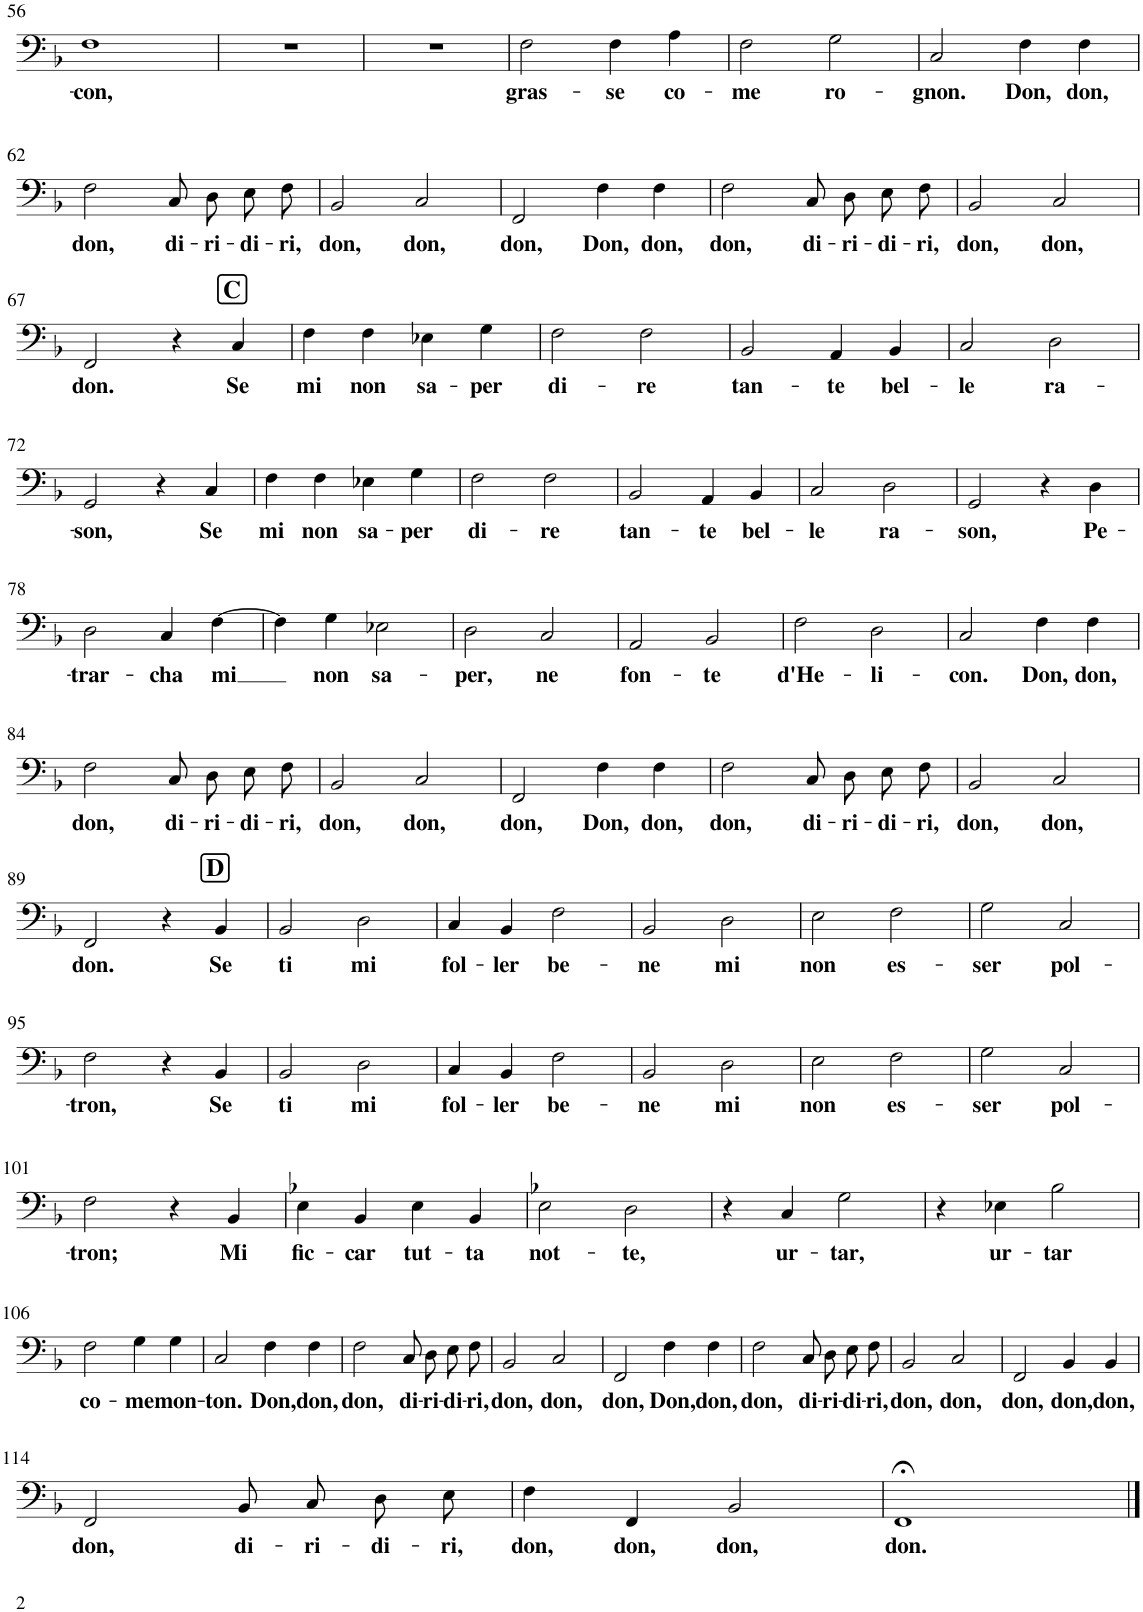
**kern	**text
*part1	*part1
*staff1	*staff1
*I"Basso	*
!!LO:PB:g=z
*clefF4	*
*k[b-]	*
*M1/4	*
=56	=56
!	!LO:LY:b
[4F	-con,
=57	=57
4r	.
4F_	.
=58	=58
4r	.
4F_	.
=59	=59
!	!LO:LY:b
[4F\	gras-
4F]	.
!	!LO:LY:b
4F\	-se
!	!LO:LY:b
4A\	co-
=60	=60
!	!LO:LY:b
[4F\	-me
4F\]	.
!	!LO:LY:b
2G\	ro-
=61	=61
!	!LO:LY:b
[4C/	-gnon.
4F\]	.
!	!LO:LY:b
4F\	Don,
!	!LO:LY:b
4F\	don,
!!LO:LB:g=z
=62	=62
!	!LO:LY:b
[4F\	don,
4C/]	.
!	!LO:LY:b
8C/	di-
!	!LO:LY:b
8D\	-ri-
!	!LO:LY:b
8E\	-di-
!	!LO:LY:b
8F\	-ri,
=63	=63
!	!LO:LY:b
[4BB-/	don,
4F\]	.
!	!LO:LY:b
2C/	don,
=64	=64
!	!LO:LY:b
[4FF/	don,
4BB-/]	.
!	!LO:LY:b
4F\	Don,
!	!LO:LY:b
4F\	don,
=65	=65
!	!LO:LY:b
[4F\	don,
4FF/]	.
!	!LO:LY:b
8C/	di-
!	!LO:LY:b
8D\	-ri-
!	!LO:LY:b
8E\	-di-
!	!LO:LY:b
8F\	-ri,
=66	=66
!	!LO:LY:b
[4BB-/	don,
4F\]	.
!	!LO:LY:b
2C/	don,
!!LO:LB:g=z
!!LO:REH:place=s1:a:B:cj:fs=14:t=C:qo=3
=67	=67
!	!LO:LY:b
[4FF/	don.
4BB-/]	.
4r	.
!	!LO:LY:b
4C/	Se
=68	=68
!	!LO:LY:b
4F\	mi
4FF/]	.
!	!LO:LY:b
4F\	non
!	!LO:LY:b
4E-X\	sa-
!	!LO:LY:b
4G\	-per
=69	=69
!	!LO:LY:b
[4F\	di-
4ryy	.
!	!LO:LY:b
2F\	-re
=70	=70
!	!LO:LY:b
[4BB-/	tan-
4F\]	.
!	!LO:LY:b
4AA/	-te
!	!LO:LY:b
4BB-/	bel-
=71	=71
!	!LO:LY:b
[4C/	-le
4BB-/]	.
!	!LO:LY:b
2D\	ra-
!!LO:LB:g=z
=72	=72
!	!LO:LY:b
[4GG/	-son,
4C/]	.
4r	.
!	!LO:LY:b
4C/	Se
=73	=73
!	!LO:LY:b
4F\	mi
4GG/]	.
!	!LO:LY:b
4F\	non
!	!LO:LY:b
4E-X\	sa-
!	!LO:LY:b
4G\	-per
=74	=74
!	!LO:LY:b
[4F\	di-
4ryy	.
!	!LO:LY:b
2F\	-re
=75	=75
!	!LO:LY:b
[4BB-/	tan-
4F\]	.
!	!LO:LY:b
4AA/	-te
!	!LO:LY:b
4BB-/	bel-
=76	=76
!	!LO:LY:b
[4C/	-le
4BB-/]	.
!	!LO:LY:b
2D\	ra-
=77	=77
!	!LO:LY:b
[4GG/	-son,
4C/]	.
4r	.
!	!LO:LY:b
4D\	Pe-
!!LO:LB:g=z
=78	=78
!	!LO:LY:b
[4D\	-trar-
4GG/]	.
!	!LO:LY:b
4C/	-cha
!	!LO:LY:b
[4F\	mi
=79	=79
4F\]	.
4D\]	.
!	!LO:LY:b
4G\	non
!	!LO:LY:b
2E-X\	sa-
=80	=80
!	!LO:LY:b
[4D\	-per,
4ryy	.
!	!LO:LY:b
2C/	ne
=81	=81
!	!LO:LY:b
[4AA/	fon-
4D\]	.
!	!LO:LY:b
2BB-/	-te
=82	=82
!	!LO:LY:b
[4F\	d'He-
4AA/]	.
!	!LO:LY:b
2D\	-li-
=83	=83
!	!LO:LY:b
[4C/	-con.
4F\]	.
!	!LO:LY:b
4F\	Don,
!	!LO:LY:b
4F\	don,
!!LO:LB:g=z
=84	=84
!	!LO:LY:b
[4F\	don,
4C/]	.
!	!LO:LY:b
8C/	di-
!	!LO:LY:b
8D\	-ri-
!	!LO:LY:b
8E\	-di-
!	!LO:LY:b
8F\	-ri,
=85	=85
!	!LO:LY:b
[4BB-/	don,
4F\]	.
!	!LO:LY:b
2C/	don,
=86	=86
!	!LO:LY:b
[4FF/	don,
4BB-/]	.
!	!LO:LY:b
4F\	Don,
!	!LO:LY:b
4F\	don,
=87	=87
!	!LO:LY:b
[4F\	don,
4FF/]	.
!	!LO:LY:b
8C/	di-
!	!LO:LY:b
8D\	-ri-
!	!LO:LY:b
8E\	-di-
!	!LO:LY:b
8F\	-ri,
=88	=88
!	!LO:LY:b
[4BB-/	don,
4F\]	.
!	!LO:LY:b
2C/	don,
!!LO:LB:g=z
!!LO:REH:place=s1:a:B:cj:fs=14:t=D:qo=3
=89	=89
!	!LO:LY:b
[4FF/	don.
4BB-/]	.
4r	.
!	!LO:LY:b
4BB-/	Se
=90	=90
!	!LO:LY:b
[4BB-/	ti
4FF/]	.
!	!LO:LY:b
2D\	mi
=91	=91
!	!LO:LY:b
4C/	fol-
4BB-/]	.
!	!LO:LY:b
4BB-/	-ler
!	!LO:LY:b
2F\	be-
=92	=92
!	!LO:LY:b
[4BB-/	-ne
4ryy	.
!	!LO:LY:b
2D\	mi
=93	=93
!	!LO:LY:b
[4E\	non
4BB-/]	.
!	!LO:LY:b
2F\	es-
=94	=94
!	!LO:LY:b
[4G\	-ser
4E\]	.
!	!LO:LY:b
2C/	pol-
!!LO:LB:g=z
=95	=95
!	!LO:LY:b
[4F\	-tron,
4G\]	.
4r	.
!	!LO:LY:b
4BB-/	Se
=96	=96
!	!LO:LY:b
[4BB-/	ti
4F\]	.
!	!LO:LY:b
2D\	mi
=97	=97
!	!LO:LY:b
4C/	fol-
4BB-/]	.
!	!LO:LY:b
4BB-/	-ler
!	!LO:LY:b
2F\	be-
=98	=98
!	!LO:LY:b
[4BB-/	-ne
4ryy	.
!	!LO:LY:b
2D\	mi
=99	=99
!	!LO:LY:b
[4E\	non
4BB-/]	.
!	!LO:LY:b
2F\	es-
=100	=100
!	!LO:LY:b
[4G\	-ser
4E\]	.
!	!LO:LY:b
2C/	pol-
!!LO:LB:g=z
=101	=101
!	!LO:LY:b
[4F\	-tron;
4G\]	.
4r	.
!	!LO:LY:b
4BB-/	Mi
=102	=102
!	!LO:LY:b
4E-X\	fic-
4F\]	.
!	!LO:LY:b
4BB-/	-car
!	!LO:LY:b
4E-\	tut-
!	!LO:LY:b
4BB-/	-ta
=103	=103
!	!LO:LY:b
[4E-X\	not-
4ryy	.
!	!LO:LY:b
2D\	-te,
=104	=104
4r	.
4E-\]	.
!	!LO:LY:b
4C/	ur-
!	!LO:LY:b
2G\	-tar,
=105	=105
4r	.
!	!LO:LY:b
4E-X\	ur-
!	!LO:LY:b
2B-\	-tar
!!LO:LB:g=z
=106	=106
!	!LO:LY:b
[4F\	co-
4ryy	.
!	!LO:LY:b
4G\	-me
!	!LO:LY:b
4G\	mon-
=107	=107
!	!LO:LY:b
[4C/	-ton.
4F\]	.
!	!LO:LY:b
4F\	Don,
!	!LO:LY:b
4F\	don,
=108	=108
!	!LO:LY:b
[4F\	don,
4C/]	.
!	!LO:LY:b
8C/	di-
!	!LO:LY:b
8D\	-ri-
!	!LO:LY:b
8E\	-di-
!	!LO:LY:b
8F\	-ri,
=109	=109
!	!LO:LY:b
[4BB-/	don,
4F\]	.
!	!LO:LY:b
2C/	don,
=110	=110
!	!LO:LY:b
[4FF/	don,
4BB-/]	.
!	!LO:LY:b
4F\	Don,
!	!LO:LY:b
4F\	don,
=111	=111
!	!LO:LY:b
[4F\	don,
4FF/]	.
!	!LO:LY:b
8C/	di-
!	!LO:LY:b
8D\	-ri-
!	!LO:LY:b
8E\	-di-
!	!LO:LY:b
8F\	-ri,
=112	=112
!	!LO:LY:b
[4BB-/	don,
4F\]	.
!	!LO:LY:b
2C/	don,
=113	=113
!	!LO:LY:b
[4FF/	don,
4BB-/]	.
!	!LO:LY:b
4BB-/	don,
!	!LO:LY:b
4BB-/	don,
!!LO:LB:g=z
=114	=114
!	!LO:LY:b
[4FF/	don,
4FF/]	.
!	!LO:LY:b
8BB-/	di-
!	!LO:LY:b
8C/	-ri-
!	!LO:LY:b
8D\	-di-
!	!LO:LY:b
8E\	-ri,
=115	=115
!	!LO:LY:b
4F\	don,
4FF/]	.
!	!LO:LY:b
4FF/	don,
!	!LO:LY:b
2BB-/	don,
=116	=116
!	!LO:LY:b
[4FF	don.
==117	==117
4FF_	.
=118	=118
4FF_	.
=119	=119
4FF;<]	.
=	=
*-	*-
